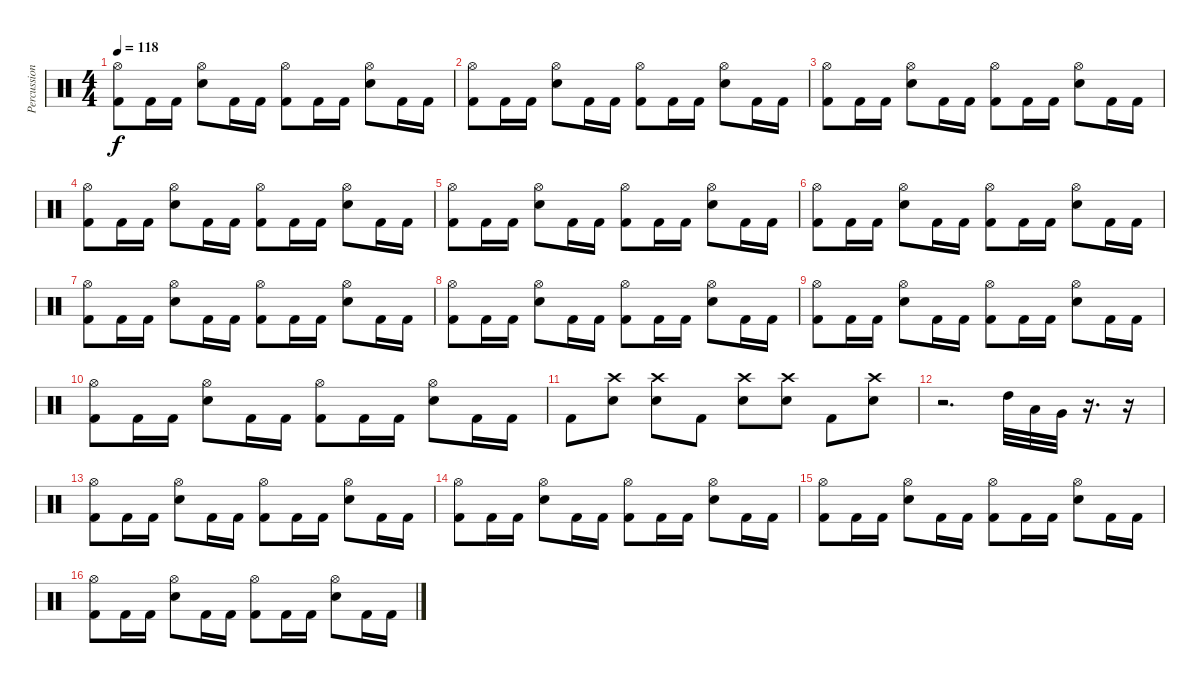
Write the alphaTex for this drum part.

\track ("Percussions" "Percussion") {instrument percussion}
\staff {score}
\articulation defaults
\ts (4 4)
\tempo 118
\clef neutral
\ks c
("Hi-Hat (open)" "Kick (hit) 2").8{dy f} "Kick (hit) 2".16 "Kick (hit) 2".16 ("Hi-Hat (open)" "Electric Snare (hit)").8 "Kick (hit) 2".16 "Kick (hit) 2".16 ("Hi-Hat (open)" "Kick (hit) 2").8 "Kick (hit) 2".16 "Kick (hit) 2".16 ("Hi-Hat (open)" "Electric Snare (hit)").8 "Kick (hit) 2".16 "Kick (hit) 2".16 |
("Hi-Hat (open)" "Kick (hit) 2").8 "Kick (hit) 2".16 "Kick (hit) 2".16 ("Hi-Hat (open)" "Electric Snare (hit)").8 "Kick (hit) 2".16 "Kick (hit) 2".16 ("Hi-Hat (open)" "Kick (hit) 2").8 "Kick (hit) 2".16 "Kick (hit) 2".16 ("Hi-Hat (open)" "Electric Snare (hit)").8 "Kick (hit) 2".16 "Kick (hit) 2".16 |
("Hi-Hat (open)" "Kick (hit) 2").8 "Kick (hit) 2".16 "Kick (hit) 2".16 ("Hi-Hat (open)" "Electric Snare (hit)").8 "Kick (hit) 2".16 "Kick (hit) 2".16 ("Hi-Hat (open)" "Kick (hit) 2").8 "Kick (hit) 2".16 "Kick (hit) 2".16 ("Hi-Hat (open)" "Electric Snare (hit)").8 "Kick (hit) 2".16 "Kick (hit) 2".16 |
("Hi-Hat (open)" "Kick (hit) 2").8 "Kick (hit) 2".16 "Kick (hit) 2".16 ("Hi-Hat (open)" "Electric Snare (hit)").8 "Kick (hit) 2".16 "Kick (hit) 2".16 ("Hi-Hat (open)" "Kick (hit) 2").8 "Kick (hit) 2".16 "Kick (hit) 2".16 ("Hi-Hat (open)" "Electric Snare (hit)").8 "Kick (hit) 2".16 "Kick (hit) 2".16 |
("Hi-Hat (open)" "Kick (hit) 2").8 "Kick (hit) 2".16 "Kick (hit) 2".16 ("Hi-Hat (open)" "Electric Snare (hit)").8 "Kick (hit) 2".16 "Kick (hit) 2".16 ("Hi-Hat (open)" "Kick (hit) 2").8 "Kick (hit) 2".16 "Kick (hit) 2".16 ("Hi-Hat (open)" "Electric Snare (hit)").8 "Kick (hit) 2".16 "Kick (hit) 2".16 |
("Hi-Hat (open)" "Kick (hit) 2").8 "Kick (hit) 2".16 "Kick (hit) 2".16 ("Hi-Hat (open)" "Electric Snare (hit)").8 "Kick (hit) 2".16 "Kick (hit) 2".16 ("Hi-Hat (open)" "Kick (hit) 2").8 "Kick (hit) 2".16 "Kick (hit) 2".16 ("Hi-Hat (open)" "Electric Snare (hit)").8 "Kick (hit) 2".16 "Kick (hit) 2".16 |
("Hi-Hat (open)" "Kick (hit) 2").8 "Kick (hit) 2".16 "Kick (hit) 2".16 ("Hi-Hat (open)" "Electric Snare (hit)").8 "Kick (hit) 2".16 "Kick (hit) 2".16 ("Hi-Hat (open)" "Kick (hit) 2").8 "Kick (hit) 2".16 "Kick (hit) 2".16 ("Hi-Hat (open)" "Electric Snare (hit)").8 "Kick (hit) 2".16 "Kick (hit) 2".16 |
("Hi-Hat (open)" "Kick (hit) 2").8 "Kick (hit) 2".16 "Kick (hit) 2".16 ("Hi-Hat (open)" "Electric Snare (hit)").8 "Kick (hit) 2".16 "Kick (hit) 2".16 ("Hi-Hat (open)" "Kick (hit) 2").8 "Kick (hit) 2".16 "Kick (hit) 2".16 ("Hi-Hat (open)" "Electric Snare (hit)").8 "Kick (hit) 2".16 "Kick (hit) 2".16 |
("Hi-Hat (open)" "Kick (hit) 2").8 "Kick (hit) 2".16 "Kick (hit) 2".16 ("Hi-Hat (open)" "Electric Snare (hit)").8 "Kick (hit) 2".16 "Kick (hit) 2".16 ("Hi-Hat (open)" "Kick (hit) 2").8 "Kick (hit) 2".16 "Kick (hit) 2".16 ("Hi-Hat (open)" "Electric Snare (hit)").8 "Kick (hit) 2".16 "Kick (hit) 2".16 |
("Hi-Hat (open)" "Kick (hit) 2").8 "Kick (hit) 2".16 "Kick (hit) 2".16 ("Hi-Hat (open)" "Electric Snare (hit)").8 "Kick (hit) 2".16 "Kick (hit) 2".16 ("Hi-Hat (open)" "Kick (hit) 2").8 "Kick (hit) 2".16 "Kick (hit) 2".16 ("Hi-Hat (open)" "Electric Snare (hit)").8 "Kick (hit) 2".16 "Kick (hit) 2".16 |
"Kick (hit) 2".8 ("Snare (hit) 2" "Crash high (hit)").8 ("Snare (hit) 2" "Crash high (hit)").8 "Kick (hit) 2".8 ("Snare (hit) 2" "Crash high (hit)").8 ("Snare (hit) 2" "Crash high (hit)").8 "Kick (hit) 2".8 ("Snare (hit) 2" "Crash high (hit)").8 |
r.2{d} "High Tom (hit)".32 "Low Tom (hit)".32 "Very Low Tom (hit)".32 r.16{d} r.16 |
("Hi-Hat (open)" "Kick (hit) 2").8 "Kick (hit) 2".16 "Kick (hit) 2".16 ("Hi-Hat (open)" "Electric Snare (hit)").8 "Kick (hit) 2".16 "Kick (hit) 2".16 ("Hi-Hat (open)" "Kick (hit) 2").8 "Kick (hit) 2".16 "Kick (hit) 2".16 ("Hi-Hat (open)" "Electric Snare (hit)").8 "Kick (hit) 2".16 "Kick (hit) 2".16 |
("Hi-Hat (open)" "Kick (hit) 2").8 "Kick (hit) 2".16 "Kick (hit) 2".16 ("Hi-Hat (open)" "Electric Snare (hit)").8 "Kick (hit) 2".16 "Kick (hit) 2".16 ("Hi-Hat (open)" "Kick (hit) 2").8 "Kick (hit) 2".16 "Kick (hit) 2".16 ("Hi-Hat (open)" "Electric Snare (hit)").8 "Kick (hit) 2".16 "Kick (hit) 2".16 |
("Hi-Hat (open)" "Kick (hit) 2").8 "Kick (hit) 2".16 "Kick (hit) 2".16 ("Hi-Hat (open)" "Electric Snare (hit)").8 "Kick (hit) 2".16 "Kick (hit) 2".16 ("Hi-Hat (open)" "Kick (hit) 2").8 "Kick (hit) 2".16 "Kick (hit) 2".16 ("Hi-Hat (open)" "Electric Snare (hit)").8 "Kick (hit) 2".16 "Kick (hit) 2".16 |
("Hi-Hat (open)" "Kick (hit) 2").8 "Kick (hit) 2".16 "Kick (hit) 2".16 ("Hi-Hat (open)" "Electric Snare (hit)").8 "Kick (hit) 2".16 "Kick (hit) 2".16 ("Hi-Hat (open)" "Kick (hit) 2").8 "Kick (hit) 2".16 "Kick (hit) 2".16 ("Hi-Hat (open)" "Electric Snare (hit)").8 "Kick (hit) 2".16 "Kick (hit) 2".16
